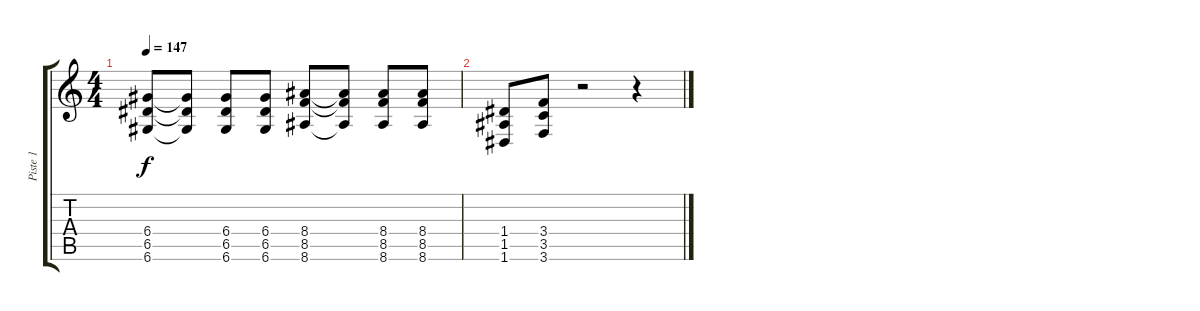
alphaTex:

\track ("Piste 1" "Piste 1") {instrument distortionguitar}
\staff {score tabs}
\tuning (E4 B3 G3 D3 A2 D2) {hide}
\ts (4 4)
\tempo 147
\clef g2
\ks c
(6.4 6.5 6.6).8{dy f} (6.4{t} 6.5{t} 6.6{t}).8 (6.4 6.5 6.6).8 (6.4 6.5 6.6).8 (8.4 8.5 8.6).8 (8.4{t} 8.5{t} 8.6{t}).8 (8.4 8.5 8.6).8 (8.4 8.5 8.6).8 |
(1.4 1.5 1.6).8 (3.4 3.5 3.6).8 r.2 r.4
